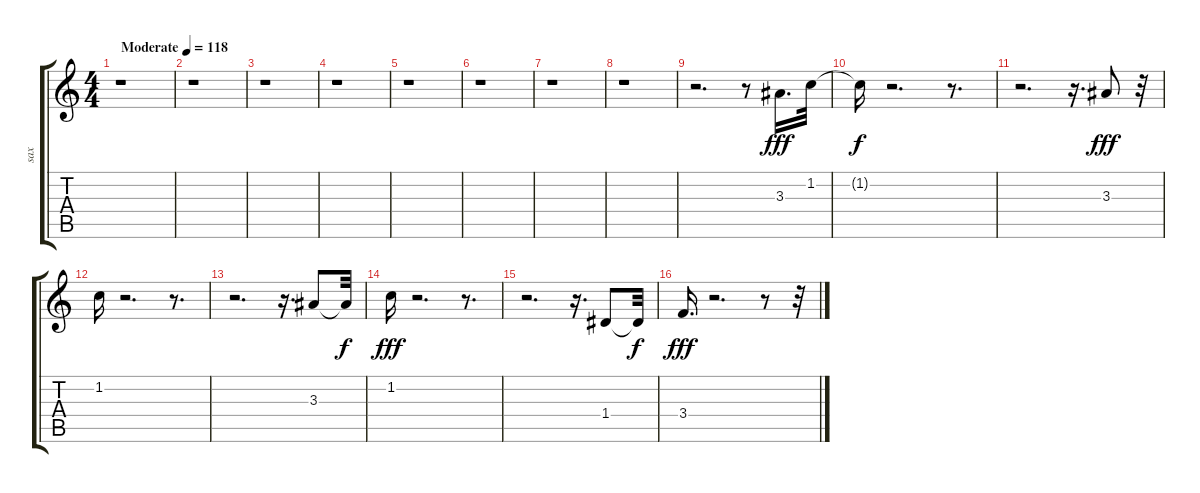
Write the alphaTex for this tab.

\track ("sax     " "sax     ") {instrument acousticguitarsteel}
\staff {score tabs}
\tuning (E4 B3 G3 D3 A2 E2) {hide}
\ts (4 4)
\tempo (118 "Moderate")
\clef g2
\ks c
r.1{dy fff instrument acousticguitarsteel} |
r.1 |
r.1 |
r.1 |
r.1 |
r.1 |
r.1 |
r.1 |
r.2{d} r.8 3.3.16{d} 1.2.32 |
1.2{t}.16{dy f} r.2{d} r.8{d} |
r.2{d} r.16{d} 3.3.8{dy fff} r.32 |
1.2.16 r.2{d} r.8{d} |
r.2{d} r.16{d} 3.3.8 3.3{t}.32{dy f} |
1.2.16{dy fff} r.2{d} r.8{d} |
r.2{d} r.16{d} 1.4.8 1.4{t}.32{dy f} |
3.4.16{d dy fff} r.2{d} r.8 r.32
